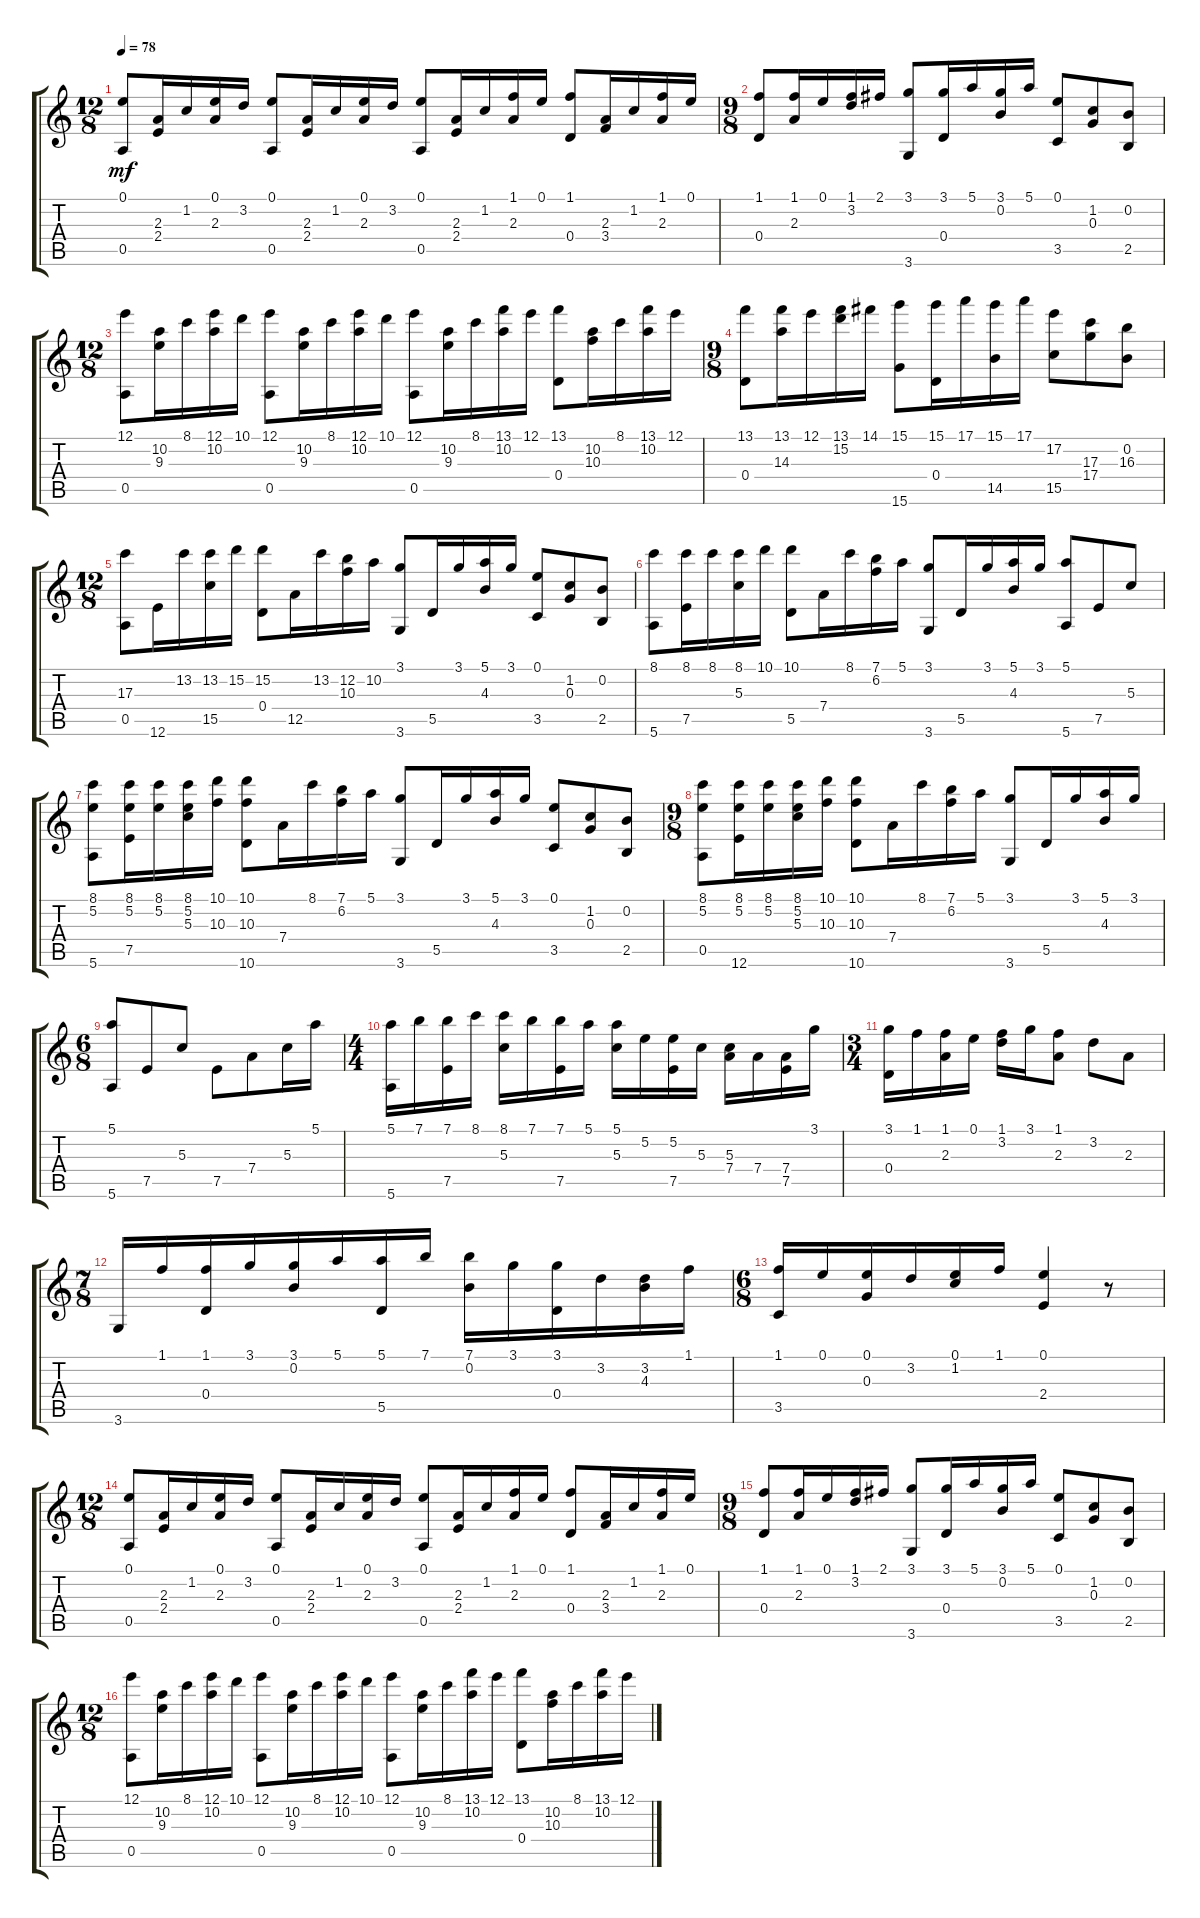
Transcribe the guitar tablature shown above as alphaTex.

\track "" {instrument acousticguitarnylon}
\staff {score tabs}
\tuning (E4 B3 G3 D3 A2 E2) {hide}
\ts (12 8)
\tempo 78
\clef g2
\ks c
(0.1 0.5).8{dy mf} (2.3 2.4).16 1.2.16 (0.1 2.3).16 3.2.16 (0.1 0.5).8 (2.3 2.4).16 1.2.16 (0.1 2.3).16 3.2.16 (0.1 0.5).8 (2.3 2.4).16 1.2.16 (1.1 2.3).16 0.1.16 (1.1 0.4).8 (2.3 3.4).16 1.2.16 (1.1 2.3).16 0.1.16 |
\ts (9 8)
(1.1 0.4).8 (1.1 2.3).16 0.1.16 (1.1 3.2).16 2.1.16 (3.1 3.6).8 (3.1 0.4).16 5.1.16 (3.1 0.2).16 5.1.16 (0.1 3.5).8 (1.2 0.3).8 (0.2 2.5).8 |
\ts (12 8)
(12.1 0.5).8 (10.2 9.3).16 8.1.16 (12.1 10.2).16 10.1.16 (12.1 0.5).8 (10.2 9.3).16 8.1.16 (12.1 10.2).16 10.1.16 (12.1 0.5).8 (10.2 9.3).16 8.1.16 (13.1 10.2).16 12.1.16 (13.1 0.4).8 (10.2 10.3).16 8.1.16 (13.1 10.2).16 12.1.16 |
\ts (9 8)
(13.1 0.4).8 (13.1 14.3).16 12.1.16 (13.1 15.2).16 14.1.16 (15.1 15.6).8 (15.1 0.4).16 17.1.16 (15.1 14.5).16 17.1.16 (17.2 15.5).8 (17.3 17.4).8 (0.2 16.3).8 |
\ts (12 8)
(17.3 0.5).8 12.6.16 13.2.16 (13.2 15.5).16 15.2.16 (15.2 0.4).8 12.5.16 13.2.16 (12.2 10.3).16 10.2.16 (3.1 3.6).8 5.5.16 3.1.16 (5.1 4.3).16 3.1.16 (0.1 3.5).8 (1.2 0.3).8 (0.2 2.5).8 |
(8.1 5.6).8 (8.1 7.5).16 8.1.16 (8.1 5.3).16 10.1.16 (10.1 5.5).8 7.4.16 8.1.16 (7.1 6.2).16 5.1.16 (3.1 3.6).8 5.5.16 3.1.16 (5.1 4.3).16 3.1.16 (5.1 5.6).8 7.5.8 5.3.8 |
(8.1 5.2 5.6).8 (8.1 5.2 7.5).16 (8.1 5.2).16 (8.1 5.2 5.3).16 (10.1 10.3).16 (10.1 10.3 10.6).8 7.4.16 8.1.16 (7.1 6.2).16 5.1.16 (3.1 3.6).8 5.5.16 3.1.16 (5.1 4.3).16 3.1.16 (0.1 3.5).8 (1.2 0.3).8 (0.2 2.5).8 |
\ts (9 8)
(8.1 5.2 0.5).8 (8.1 5.2 12.6).16 (8.1 5.2).16 (8.1 5.2 5.3).16 (10.1 10.3).16 (10.1 10.3 10.6).8 7.4.16 8.1.16 (7.1 6.2).16 5.1.16 (3.1 3.6).8 5.5.16 3.1.16 (5.1 4.3).16 3.1.16 |
\ts (6 8)
(5.1 5.6).8 7.5.8 5.3.8 7.5.8 7.4.8 5.3.16 5.1.16 |
\ts (4 4)
(5.1 5.6).16 7.1.16 (7.1 7.5).16 8.1.16 (8.1 5.3).16 7.1.16 (7.1 7.5).16 5.1.16 (5.1 5.3).16 5.2.16 (5.2 7.5).16 5.3.16 (5.3 7.4).16 7.4.16 (7.4 7.5).16 3.1.16 |
\ts (3 4)
(3.1 0.4).16 1.1.16 (1.1 2.3).16 0.1.16 (1.1 3.2).16 3.1.16 (1.1 2.3).8 3.2.8 2.3.8 |
\ts (7 8)
3.6.16 1.1.16 (1.1 0.4).16 3.1.16 (3.1 0.2).16 5.1.16 (5.1 5.5).16 7.1.16 (7.1 0.2).16 3.1.16 (3.1 0.4).16 3.2.16 (3.2 4.3).16 1.1.16 |
\ts (6 8)
(1.1 3.5).16 0.1.16 (0.1 0.3).16 3.2.16 (0.1 1.2).16 1.1.16 (0.1 2.4).4 r.8 |
\ts (12 8)
(0.1 0.5).8 (2.3 2.4).16 1.2.16 (0.1 2.3).16 3.2.16 (0.1 0.5).8 (2.3 2.4).16 1.2.16 (0.1 2.3).16 3.2.16 (0.1 0.5).8 (2.3 2.4).16 1.2.16 (1.1 2.3).16 0.1.16 (1.1 0.4).8 (2.3 3.4).16 1.2.16 (1.1 2.3).16 0.1.16 |
\ts (9 8)
(1.1 0.4).8 (1.1 2.3).16 0.1.16 (1.1 3.2).16 2.1.16 (3.1 3.6).8 (3.1 0.4).16 5.1.16 (3.1 0.2).16 5.1.16 (0.1 3.5).8 (1.2 0.3).8 (0.2 2.5).8 |
\ts (12 8)
(12.1 0.5).8 (10.2 9.3).16 8.1.16 (12.1 10.2).16 10.1.16 (12.1 0.5).8 (10.2 9.3).16 8.1.16 (12.1 10.2).16 10.1.16 (12.1 0.5).8 (10.2 9.3).16 8.1.16 (13.1 10.2).16 12.1.16 (13.1 0.4).8 (10.2 10.3).16 8.1.16 (13.1 10.2).16 12.1.16
